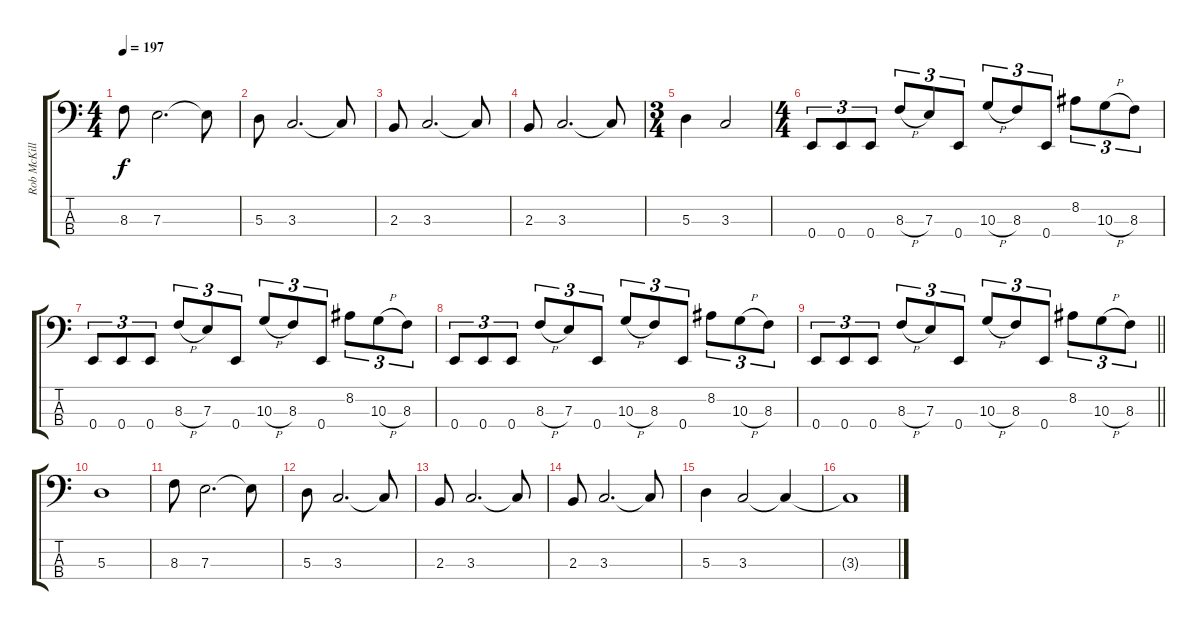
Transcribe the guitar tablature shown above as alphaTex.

\track ("Rob McKillop" "Rob McKill") {instrument electricbassfinger}
\staff {score tabs}
\tuning (G2 D2 A1 E1) {hide}
\ts (4 4)
\tempo 197
\clef f4
\ks c
8.3.8{dy f} 7.3.2{d} 7.3{t}.8 |
5.3.8 3.3.2{d} 3.3{t}.8 |
2.3.8 3.3.2{d} 3.3{t}.8 |
2.3.8 3.3.2{d} 3.3{t}.8 |
\ts (3 4)
5.3.4 3.3.2 |
\ts (4 4)
0.4.8{tu (3 2)} 0.4.8{tu (3 2)} 0.4.8{tu (3 2)} 8.3{h}.8{tu (3 2)} 7.3.8{tu (3 2)} 0.4.8{tu (3 2)} 10.3{h}.8{tu (3 2)} 8.3.8{tu (3 2)} 0.4.8{tu (3 2)} 8.2.8{tu (3 2)} 10.3{h}.8{tu (3 2)} 8.3.8{tu (3 2)} |
0.4.8{tu (3 2)} 0.4.8{tu (3 2)} 0.4.8{tu (3 2)} 8.3{h}.8{tu (3 2)} 7.3.8{tu (3 2)} 0.4.8{tu (3 2)} 10.3{h}.8{tu (3 2)} 8.3.8{tu (3 2)} 0.4.8{tu (3 2)} 8.2.8{tu (3 2)} 10.3{h}.8{tu (3 2)} 8.3.8{tu (3 2)} |
0.4.8{tu (3 2)} 0.4.8{tu (3 2)} 0.4.8{tu (3 2)} 8.3{h}.8{tu (3 2)} 7.3.8{tu (3 2)} 0.4.8{tu (3 2)} 10.3{h}.8{tu (3 2)} 8.3.8{tu (3 2)} 0.4.8{tu (3 2)} 8.2.8{tu (3 2)} 10.3{h}.8{tu (3 2)} 8.3.8{tu (3 2)} |
\barLineRight lightlight
0.4.8{tu (3 2)} 0.4.8{tu (3 2)} 0.4.8{tu (3 2)} 8.3{h}.8{tu (3 2)} 7.3.8{tu (3 2)} 0.4.8{tu (3 2)} 10.3{h}.8{tu (3 2)} 8.3.8{tu (3 2)} 0.4.8{tu (3 2)} 8.2.8{tu (3 2)} 10.3{h}.8{tu (3 2)} 8.3.8{tu (3 2)} |
5.3.1 |
8.3.8 7.3.2{d} 7.3{t}.8 |
5.3.8 3.3.2{d} 3.3{t}.8 |
2.3.8 3.3.2{d} 3.3{t}.8 |
2.3.8 3.3.2{d} 3.3{t}.8 |
5.3.4 3.3.2 3.3{t}.4 |
3.3{t}.1
